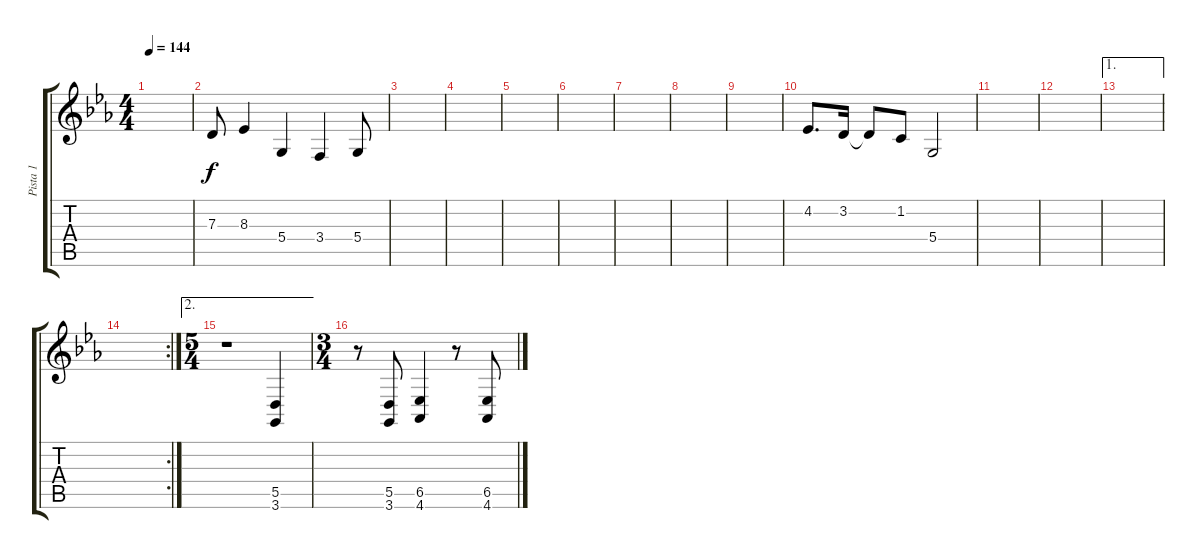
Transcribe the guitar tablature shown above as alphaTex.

\track ("Pista 1" "Pista 1") {instrument churchorgan}
\staff {score tabs}
\tuning (E4 B3 G3 D3 A2 E2) {hide}
\ts (4 4)
\tempo 144
\clef g2
\ks eb
|
7.3.8 8.3.4 5.4.4 3.4.4 5.4.8 |
|
|
|
|
|
|
|
4.2.8{d} 3.2.16 3.2{t}.8 1.2.8 5.4.2 |
|
|
\ae 1
|
\rc 2
|
\ae 2
\ts (5 4)
r.1 (5.5 3.6).4 |
\ts (3 4)
r.8 (5.5 3.6).8 (6.5 4.6).4 r.8 (6.5 4.6).8
